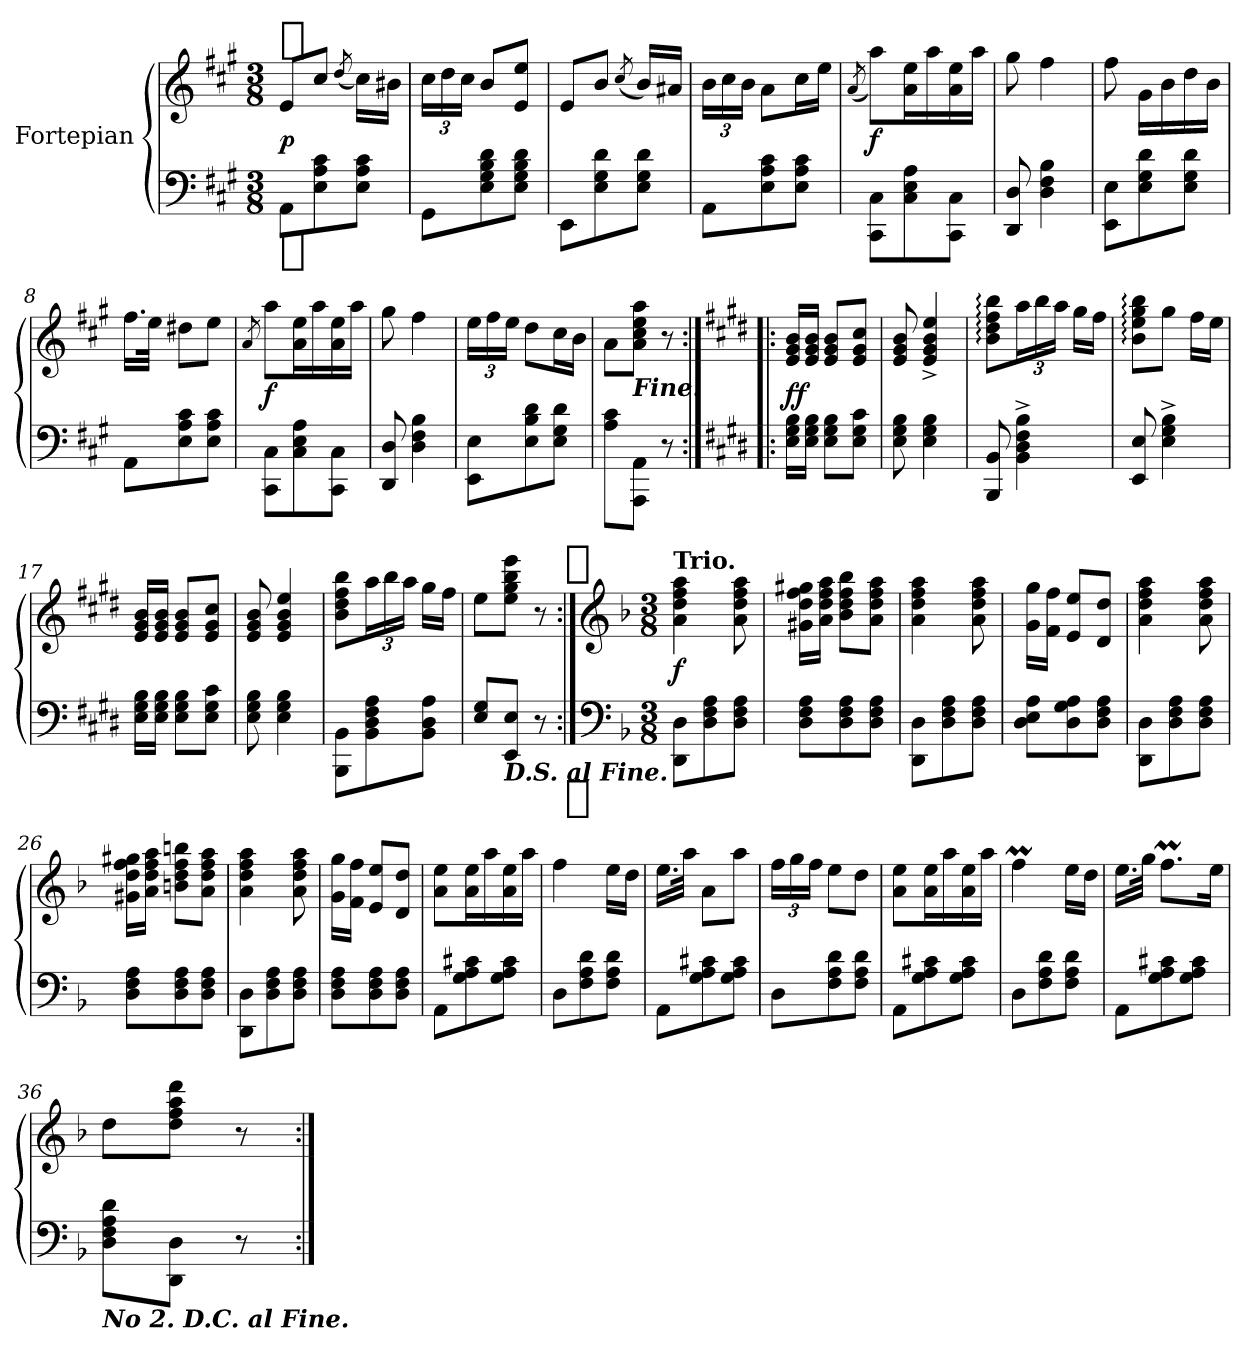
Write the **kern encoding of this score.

**kern	**kern	**dynam
*part2	*part1	*part1
*staff2	*staff1	*staff1
*I"Fortepian	*I"Fortepian	*
*clefF4	*clefG2	*
*k[f#c#g#]	*k[f#c#g#]	*
*A:	*A:	*
*M3/8	*M3/8	*
=1	=1	=1
!	!LO:TX:a:t=[segno]	!
!LO:TX:b:t=[segno]	!	!
8AA\L	8e/L	p
8E\ 8A\ 8c#\	8cc#/J	.
.	(8qdd/	.
8E\ 8A\ 8c#\J	16cc#\LL)	.
.	16b#X\JJ	.
=2	=2	=2
8GG#\L	24cc#\LL	.
.	24dd\	.
.	24cc#\JJ	.
8E\ 8G#\ 8B\ 8d\	8b/L	.
8E\ 8G#\ 8B\ 8d\J	8e/ 8ee/J	.
=3	=3	=3
8EE\L	8e/L	.
8E\ 8G#\ 8d\	8b/J	.
.	(8qcc#/	.
8E\ 8G#\ 8d\J	16b/LL)	.
.	16a#X/JJ	.
=4	=4	=4
8AA\L	24b\LL	.
.	24cc#\	.
.	24b\JJ	.
8E\ 8A\ 8c#\	8a\L	.
8E\ 8A\ 8c#\J	16cc#\L	.
.	16ee\JJ	.
=5	=5	=5
.	(8qa/	.
8CC#\ 8C#\L	8aa\L)	f
8C#\ 8E\ 8A\	16a\ 16ee\L	.
.	16aa\	.
8CC#\ 8C#\J	16a\ 16ee\	.
.	16aa\JJ	.
=6	=6	=6
8DD/ 8D/	8gg#\	.
4D\ 4F#\ 4B\	4ff#\	.
=7	=7	=7
8EE\ 8E\L	8ff#\	.
8E\ 8G#\ 8d\	16g#\LL	.
.	16b\	.
8E\ 8G#\ 8d\J	16dd\	.
.	16b\JJ	.
=8	=8	=8
8AA\L	16.ff#\LL	.
.	32ee\JJk	.
8E\ 8A\ 8c#\	8dd#X\L	.
8E\ 8A\ 8c#\J	8ee\J	.
=9	=9	=9
.	8qa/	.
8CC#\ 8C#\L	8aa\L	f
8C#\ 8E\ 8A\	16a\ 16ee\L	.
.	16aa\	.
8CC#\ 8C#\J	16a\ 16ee\	.
.	16aa\JJ	.
=10	=10	=10
8DD/ 8D/	8gg#\	.
4D\ 4F#\ 4B\	4ff#\	.
=11	=11	=11
8EE\ 8E\L	24ee\LL	.
.	24ff#\	.
.	24ee\JJ	.
8E\ 8B\ 8d\	8dd\L	.
8E\ 8G#\ 8d\J	16cc#\L	.
.	16b\JJ	.
=12	=12	=12
8A\ 8c#\L	8a\L	.
!	!LO:TX:b:Bi:t=Fine.	!
8AAA\ 8AA\J	8a\ 8cc#\ 8ee\ 8aa\J	.
8r	8r	.
=13:|!|:	=13:|!|:	=13:|!|:
*k[f#c#g#d#]	*k[f#c#g#d#]	*
16E\ 16G#\ 16B\LL	16e/ 16g#/ 16b/LL	ff
16E\ 16G#\ 16B\JJ	16e/ 16g#/ 16b/JJ	.
8E\ 8G#\ 8B\L	8e/ 8g#/ 8b/L	.
8E\ 8G#\ 8c#\J	8e/ 8g#/ 8cc#/J	.
=14	=14	=14
8E\ 8G#\ 8B\	8e/ 8g#/ 8b/	.
4E\ 4G#\ 4B\	4e^>/ 4g#^>/ 4b^>/ 4ee^>/	.
=15	=15	=15
8BBB/ 8BB/	8b:\ 8dd#:\ 8ff#:\ 8bb:\L	.
4BB^\ 4D#^\ 4F#^\ 4B^\	24aa\L	.
.	24bb\	.
.	24aa\JJ	.
.	16gg#\LL	.
.	16ff#\JJ	.
=16	=16	=16
8EE/ 8E/	8b:\ 8ee:\ 8gg#:\ 8bb:\L	.
4E^\ 4G#^\ 4B^\	8gg#\J	.
.	16ff#\LL	.
.	16ee\JJ	.
=17	=17	=17
16E\ 16G#\ 16B\LL	16e/ 16g#/ 16b/LL	.
16E\ 16G#\ 16B\JJ	16e/ 16g#/ 16b/JJ	.
8E\ 8G#\ 8B\L	8e/ 8g#/ 8b/L	.
8E\ 8G#\ 8c#\J	8e/ 8g#/ 8cc#/J	.
=18	=18	=18
8E\ 8G#\ 8B\	8e/ 8g#/ 8b/	.
4E\ 4G#\ 4B\	4e/ 4g#/ 4b/ 4ee/	.
=19	=19	=19
8BBB\ 8BB\L	8b\ 8dd#\ 8ff#\ 8bb\L	.
8BB\ 8D#\ 8F#\ 8A\	24aa\L	.
.	24bb\	.
.	24aa\JJ	.
8BB\ 8D#\ 8A\J	16gg#\LL	.
.	16ff#\JJ	.
=20	=20	=20
8E/ 8G#/L	8ee\L	.
!LO:TX:b:Bi:t=D.S. al Fine.	!	!
8EE/ 8E/J	8ee\ 8gg#\ 8bb\ 8eee\J	.
8r	8r	.
!	!LO:TX:a:t=[segno]	!
!LO:TX:b:t=[segno]	!	!
=21:|!	=21:|!	=21:|!
*clefF4	*clefG2	*
*k[b-]	*k[b-]	*
*M3/8	*M3/8	*
!	!LO:TX:a:B:t=Trio.	!
8DD\ 8D\L	4a\ 4dd\ 4ff\ 4aa\	f
8D\ 8F\ 8A\	.	.
8D\ 8F\ 8A\J	8a\ 8dd\ 8ff\ 8aa\	.
=22	=22	=22
8D\ 8F\ 8A\L	16g#X\ 16dd\ 16ff\ 16gg#X\LL	.
.	16a\ 16dd\ 16ff\ 16aa\JJ	.
8D\ 8F\ 8A\	8b-\ 8dd\ 8ff\ 8bb-\L	.
8D\ 8F\ 8A\J	8a\ 8dd\ 8ff\ 8aa\J	.
=23	=23	=23
8DD\ 8D\L	4a\ 4dd\ 4ff\ 4aa\	.
8D\ 8F\ 8A\	.	.
8D\ 8F\ 8A\J	8a\ 8dd\ 8ff\ 8aa\	.
=24	=24	=24
8D\ 8E\ 8A\L	16g\ 16gg\LL	.
.	16f\ 16ff\JJ	.
8D\ 8G\ 8A\	8e/ 8ee/L	.
8D\ 8F\ 8A\J	8d/ 8dd/J	.
=25	=25	=25
8DD\ 8D\L	4a\ 4dd\ 4ff\ 4aa\	.
8D\ 8F\ 8A\	.	.
8D\ 8F\ 8A\J	8a\ 8dd\ 8ff\ 8aa\	.
=26	=26	=26
8D\ 8F\ 8A\L	16g#X\ 16dd\ 16ff\ 16gg#X\LL	.
.	16a\ 16dd\ 16ff\ 16aa\JJ	.
8D\ 8F\ 8A\	8bn\ 8dd\ 8ff\ 8bbn\L	.
8D\ 8F\ 8A\J	8a\ 8dd\ 8ff\ 8aa\J	.
=27	=27	=27
8DD\ 8D\L	4a\ 4dd\ 4ff\ 4aa\	.
8D\ 8F\ 8A\	.	.
8D\ 8F\ 8A\J	8a\ 8dd\ 8ff\ 8aa\	.
=28	=28	=28
8D\ 8F\ 8A\L	16g\ 16gg\LL	.
.	16f\ 16ff\JJ	.
8D\ 8F\ 8A\	8e/ 8ee/L	.
8D\ 8F\ 8A\J	8d/ 8dd/J	.
=29	=29	=29
8AA\L	8a\ 8ee\L	.
8G\ 8A\ 8c#X\	16a\ 16ee\L	.
.	16aa\	.
8G\ 8A\ 8c#\J	16a\ 16ee\	.
.	16aa\JJ	.
=30	=30	=30
8D\L	4ff\	.
8F\ 8A\ 8d\	.	.
8F\ 8A\ 8d\J	16ee\LL	.
.	16dd\JJ	.
=31	=31	=31
8AA\L	16.ee\LL	.
.	32aa\JJk	.
8G\ 8A\ 8c#X\	8a\L	.
8G\ 8A\ 8c#\J	8aa\J	.
=32	=32	=32
8D\L	24ff\LL	.
.	24gg\	.
.	24ff\JJ	.
8F\ 8A\ 8d\	8ee\L	.
8F\ 8A\ 8d\J	8dd\J	.
=33	=33	=33
8AA\L	8a\ 8ee\L	.
8G\ 8A\ 8c#X\	16a\ 16ee\L	.
.	16aa\	.
8G\ 8A\ 8c#\J	16a\ 16ee\	.
.	16aa\JJ	.
=34	=34	=34
8D\L	4ffM\	.
8F\ 8A\ 8d\	.	.
8F\ 8A\ 8d\J	16ee\LL	.
.	16dd\JJ	.
=35	=35	=35
8AA\L	16.ee\LL	.
.	32gg\JJk	.
8G\ 8A\ 8c#X\	8.ffM\L	.
8G\ 8A\ 8c#\J	.	.
.	16ee\Jk	.
=36	=36	=36
!LO:TX:b:Bi:t=No 2. D.C. al Fine.	!	!
8D\ 8F\ 8A\ 8d\L	8dd\L	.
8DD\ 8D\J	8dd\ 8ff\ 8aa\ 8ddd\J	.
8r	8r	.
=:|!	=:|!	=:|!
*-	*-	*-
